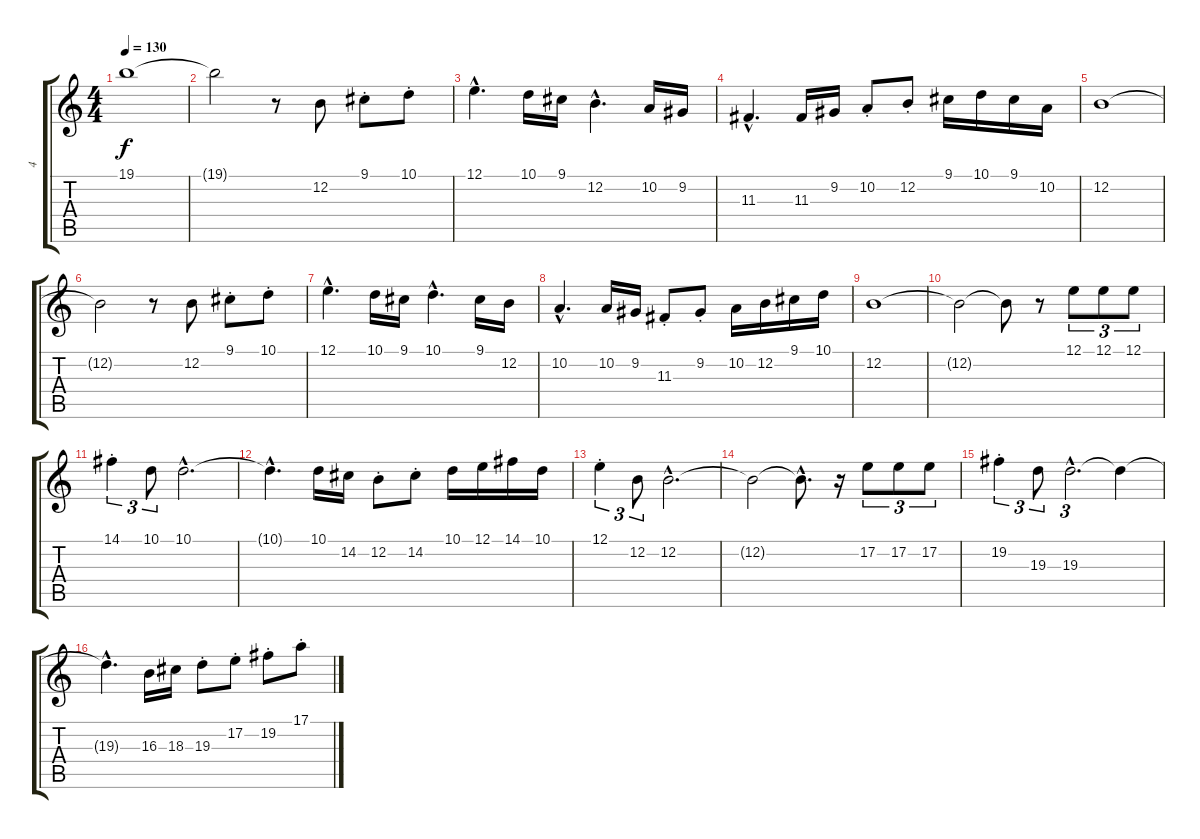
\track ("4" "4") {instrument trumpet}
\staff {score tabs}
\tuning (E4 B3 G3 D3 A2 E2) {hide}
\ts (4 4)
\tempo 130
\clef g2
\ks c
19.1.1{dy f} |
19.1{t}.2 r.8 12.2.8 9.1{st}.8 10.1{st}.8 |
12.1{hac}.4{d} 10.1.16 9.1.16 12.2{hac}.4{d} 10.2.16 9.2.16 |
11.3{hac}.4{d} 11.3.16 9.2.16 10.2{st}.8 12.2{st}.8 9.1.16 10.1.16 9.1.16 10.2.16 |
12.2.1 |
12.2{t}.2 r.8 12.2.8 9.1{st}.8 10.1{st}.8 |
12.1{hac}.4{d} 10.1.16 9.1.16 10.1{hac}.4{d} 9.1.16 12.2.16 |
10.2{hac}.4{d} 10.2.16 9.2.16 11.3{st}.8 9.2{st}.8 10.2.16 12.2.16 9.1.16 10.1.16 |
12.2.1 |
12.2{t}.2 12.2{t}.8 r.8 12.1.8{tu (3 2)} 12.1.8{tu (3 2)} 12.1.8{tu (3 2)} |
14.1{st}.4{tu (3 2)} 10.1.8{tu (3 2)} 10.1{hac}.2{d} |
10.1{hac t}.4{d} 10.1.16 14.2.16 12.2{st}.8 14.2{st}.8 10.1.16 12.1.16 14.1.16 10.1.16 |
12.1{st}.4{tu (3 2)} 12.2.8{tu (3 2)} 12.2{hac}.2{d} |
12.2{t}.2 12.2{hac t}.8{d} r.16 17.2.8{tu (3 2)} 17.2.8{tu (3 2)} 17.2.8{tu (3 2)} |
19.2{st}.4{tu (3 2)} 19.3.8{tu (3 2)} 19.3{hac}.2{d tu (3 2)} 19.3{t}.4 |
19.3{hac t}.4{d} 16.3.16 18.3.16 19.3{st}.8 17.2{st}.8 19.2{st}.8 17.1{st}.8
